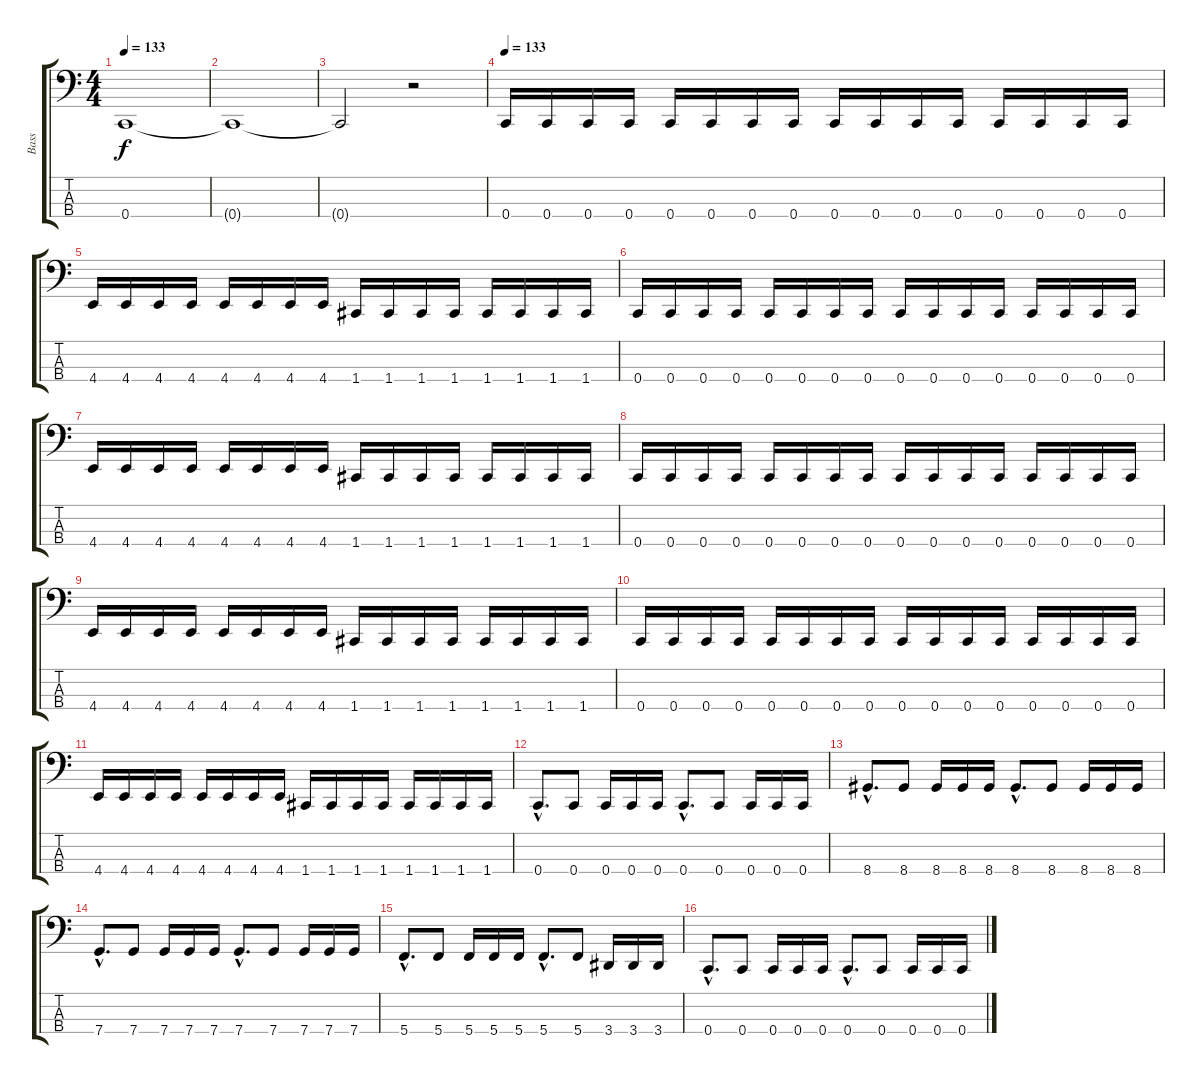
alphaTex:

\track ("Bass" "Bass") {instrument electricbasspick}
\staff {score tabs}
\tuning (F2 C2 G1 C1) {hide}
\ts (4 4)
\tempo 133
\clef f4
\ks c
0.4.1{dy f} |
0.4{t}.1 |
0.4{t}.2 r.2 |
\tempo 133
0.4.16 0.4.16 0.4.16 0.4.16 0.4.16 0.4.16 0.4.16 0.4.16 0.4.16 0.4.16 0.4.16 0.4.16 0.4.16 0.4.16 0.4.16 0.4.16 |
4.4.16 4.4.16 4.4.16 4.4.16 4.4.16 4.4.16 4.4.16 4.4.16 1.4.16 1.4.16 1.4.16 1.4.16 1.4.16 1.4.16 1.4.16 1.4.16 |
0.4.16 0.4.16 0.4.16 0.4.16 0.4.16 0.4.16 0.4.16 0.4.16 0.4.16 0.4.16 0.4.16 0.4.16 0.4.16 0.4.16 0.4.16 0.4.16 |
4.4.16 4.4.16 4.4.16 4.4.16 4.4.16 4.4.16 4.4.16 4.4.16 1.4.16 1.4.16 1.4.16 1.4.16 1.4.16 1.4.16 1.4.16 1.4.16 |
0.4.16 0.4.16 0.4.16 0.4.16 0.4.16 0.4.16 0.4.16 0.4.16 0.4.16 0.4.16 0.4.16 0.4.16 0.4.16 0.4.16 0.4.16 0.4.16 |
4.4.16 4.4.16 4.4.16 4.4.16 4.4.16 4.4.16 4.4.16 4.4.16 1.4.16 1.4.16 1.4.16 1.4.16 1.4.16 1.4.16 1.4.16 1.4.16 |
0.4.16 0.4.16 0.4.16 0.4.16 0.4.16 0.4.16 0.4.16 0.4.16 0.4.16 0.4.16 0.4.16 0.4.16 0.4.16 0.4.16 0.4.16 0.4.16 |
4.4.16 4.4.16 4.4.16 4.4.16 4.4.16 4.4.16 4.4.16 4.4.16 1.4.16 1.4.16 1.4.16 1.4.16 1.4.16 1.4.16 1.4.16 1.4.16 |
0.4{hac}.8{d} 0.4.8 0.4.16 0.4.16 0.4.16 0.4{hac}.8{d} 0.4.8 0.4.16 0.4.16 0.4.16 |
8.4{hac}.8{d} 8.4.8 8.4.16 8.4.16 8.4.16 8.4{hac}.8{d} 8.4.8 8.4.16 8.4.16 8.4.16 |
7.4{hac}.8{d} 7.4.8 7.4.16 7.4.16 7.4.16 7.4{hac}.8{d} 7.4.8 7.4.16 7.4.16 7.4.16 |
5.4{hac}.8{d} 5.4.8 5.4.16 5.4.16 5.4.16 5.4{hac}.8{d} 5.4.8 3.4.16 3.4.16 3.4.16 |
0.4{hac}.8{d} 0.4.8 0.4.16 0.4.16 0.4.16 0.4{hac}.8{d} 0.4.8 0.4.16 0.4.16 0.4.16
